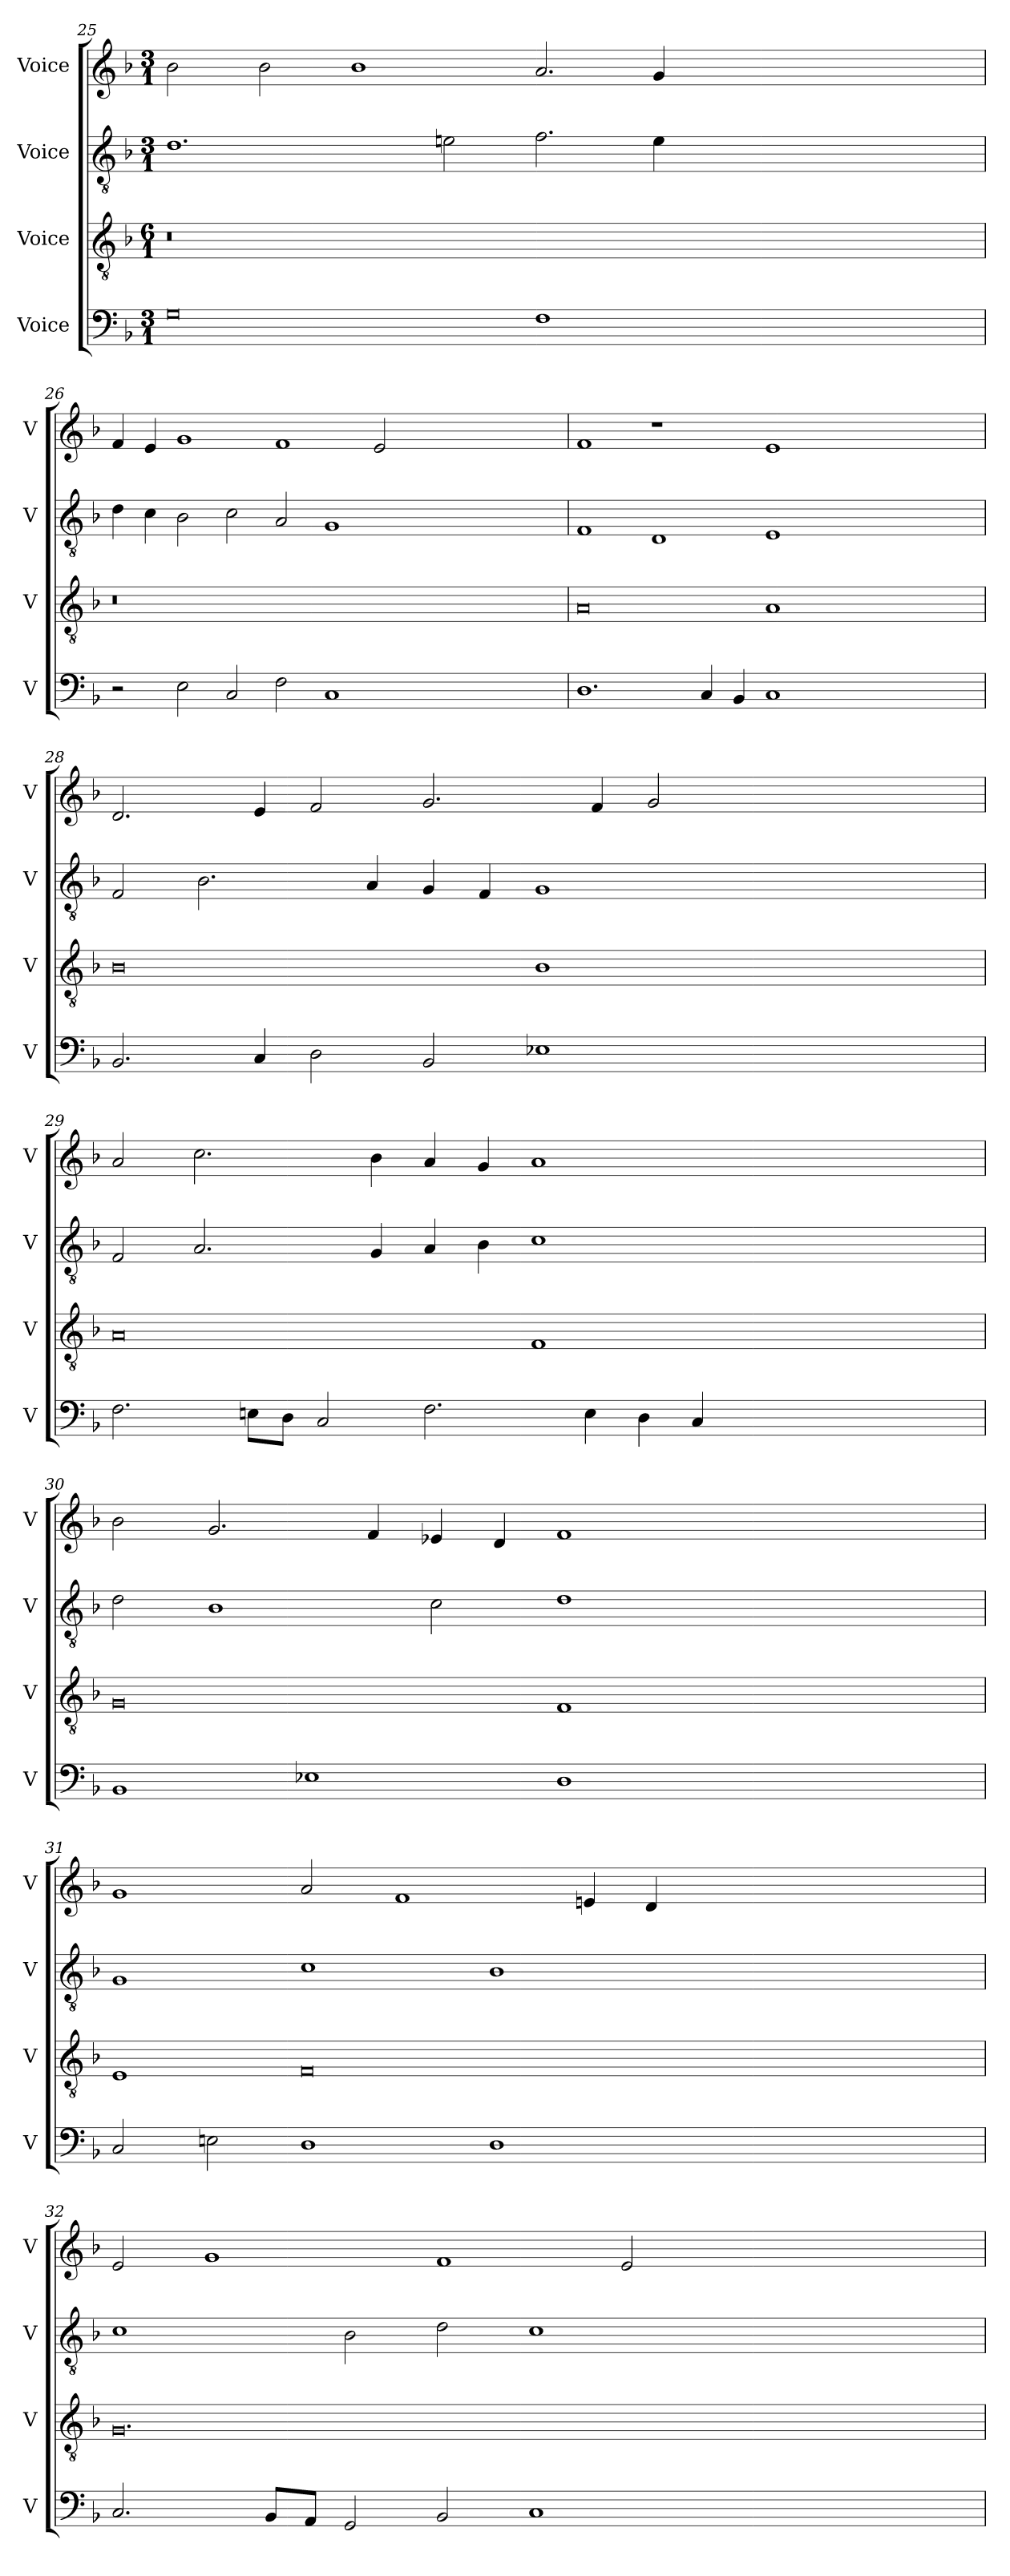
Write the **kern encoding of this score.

**kern	**kern	**kern	**kern
*part4	*part3	*part2	*part1
*staff4	*staff3	*staff2	*staff1
*I"Voice	*I"Voice	*I"Voice	*I"Voice
*I'V	*I'V	*I'V	*I'V
!!LO:LB:g=z
*clefF4	*clefGv2	*clefGv2	*clefG2
*k[b-]	*k[b-]	*k[b-]	*k[b-]
*M3/1	*M6/1	*M3/1	*M3/1
=25	=25	=25	=25
0G	0.r	1.d	2b-\
.	.	.	2b-\
.	.	.	1b-
.	.	2en\	.
1F	.	2.f\	2.a/
.	.	4e\	4g/
0.ryy	0.ryy	0.ryy	0.ryy
!!LO:LB:g=z
=26	=26	=26	=26
2r	0.r	4d\	4f/
.	.	4c\	4e/
2E\	.	2B-\	1g
2C/	.	2c\	.
2F\	.	2A/	1f
1C	.	1G	.
.	.	.	2e/
0.ryy	0.ryy	0.ryy	0.ryy
=27	=27	=27	=27
1.D	0A	1F	1f
.	.	1D	1r
4C/	.	.	.
4BB-/	.	.	.
1C	1A	1E	1e
0.ryy	0.ryy	0.ryy	0.ryy
!!LO:LB:g=z
=28	=28	=28	=28
2.BB-/	0B-	2F/	2.d/
.	.	2.B-\	.
4C/	.	.	4e/
2D\	.	.	2f/
.	.	4A/	.
2BB-/	.	4G/	2.g/
.	.	4F/	.
1E-X	1B-	1G	.
.	.	.	4f/
.	.	.	2g/
0.ryy	0.ryy	0.ryy	0.ryy
!!LO:PB:g=z
=29	=29	=29	=29
2.F\	0A	2F/	2a/
.	.	2.A/	2.cc\
8En\L	.	.	.
8D\J	.	.	.
2C/	.	.	.
.	.	4G/	4b-\
2.F\	.	4A/	4a/
.	.	4B-\	4g/
.	1F	1c	1a
4E\	.	.	.
4D\	.	.	.
4C/	.	.	.
0.ryy	0.ryy	0.ryy	0.ryy
!!LO:LB:g=z
=30	=30	=30	=30
1BB-	0G	2d\	2b-\
.	.	1B-	2.g/
1E-X	.	.	.
.	.	.	4f/
.	.	2c\	4e-X/
.	.	.	4d/
1D	1F	1d	1f
0.ryy	0.ryy	0.ryy	0.ryy
=31	=31	=31	=31
2C/	1E	1G	1g
2En\	.	.	.
1D	0F	1c	2a/
.	.	.	1f
1D	.	1B-	.
.	.	.	4en/
.	.	.	4d/
0.ryy	0.ryy	0.ryy	0.ryy
!!LO:LB:g=z
=32	=32	=32	=32
2.C/	0.G	1c	2e/
.	.	.	1g
8BB-/L	.	.	.
8AA/J	.	.	.
2GG/	.	2B-\	.
2BB-/	.	2d\	1f
1C	.	1c	.
.	.	.	2e/
0.ryy	0.ryy	0.ryy	0.ryy
=	=	=	=
*-	*-	*-	*-
